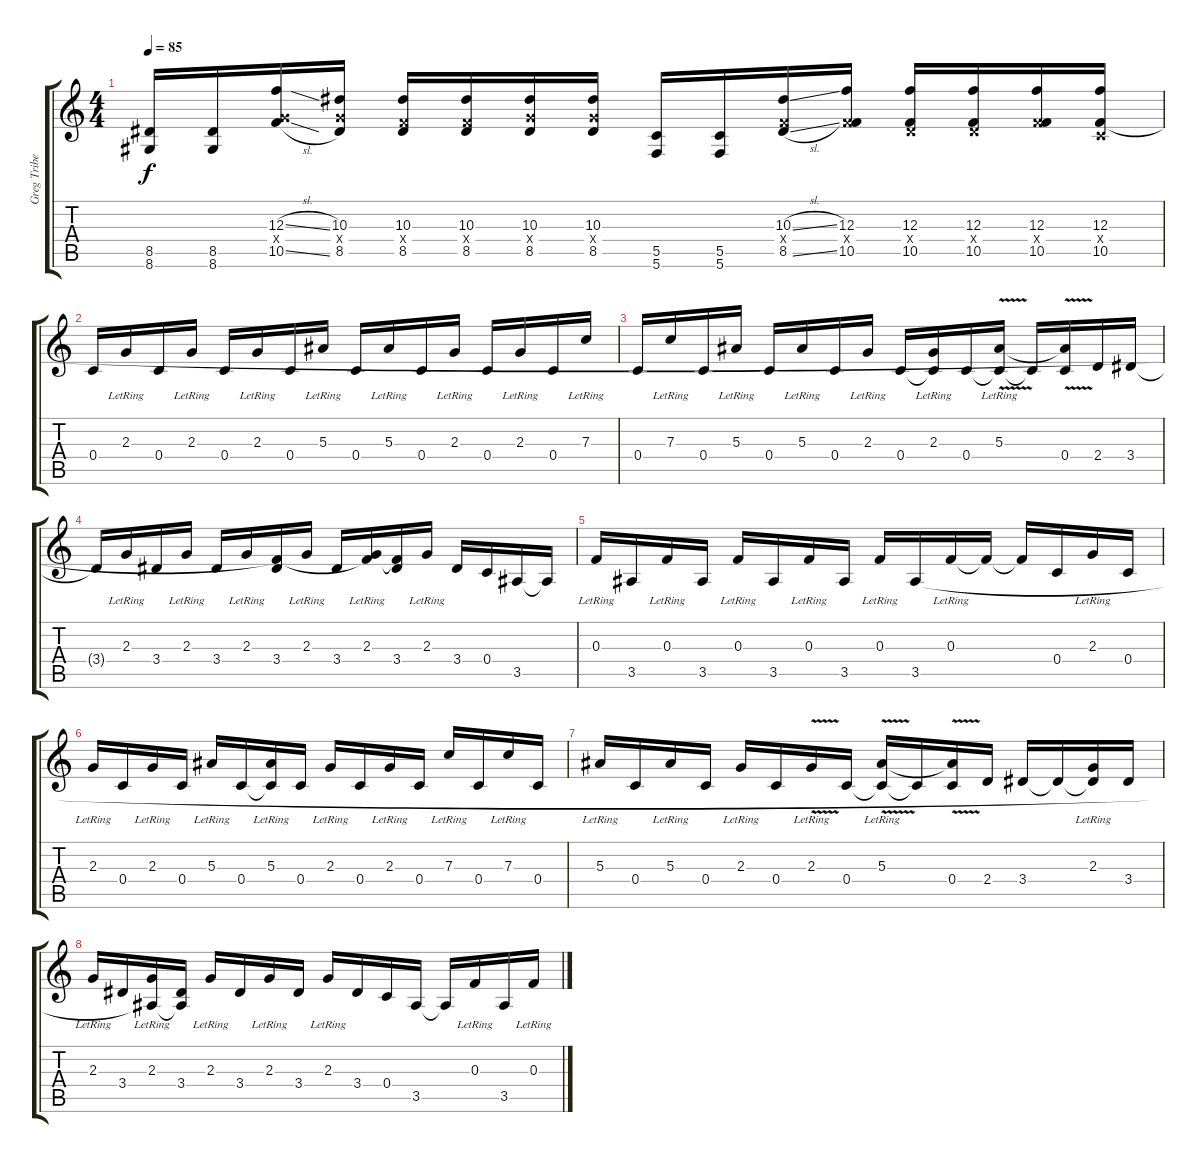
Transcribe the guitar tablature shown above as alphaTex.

\track ("Greg Tribett" "Greg Tribe") {instrument electricguitarclean}
\staff {score tabs}
\tuning (D4 A3 F3 C3 G2 C2) {hide}
\ts (4 4)
\tempo 85
\clef g2
\ks c
(8.5 8.6).16{dy f} (8.5 8.6).16 (12.3{sl} 7.4{x} 10.5{sl}).16 (10.3 7.4{x} 8.5).16 (10.3 5.4{x} 8.5).16 (10.3 5.4{x} 8.5).16 (10.3 7.4{x} 8.5).16 (10.3 7.4{x} 8.5).16 (5.5 5.6).16 (5.5 5.6).16 (10.3{sl} 5.4{x} 8.5{sl}).16 (12.3 5.4{x} 10.5).16 (12.3 3.4{x} 10.5).16 (12.3 3.4{x} 10.5).16 (12.3 5.4{x} 10.5).16 (12.3 0.4{x} 10.5).16 |
0.4.16{instrument electricguitarclean} 2.3{lr}.16 0.4.16 2.3{lr}.16 0.4.16 2.3{lr}.16 0.4.16 5.3{lr}.16 0.4.16 5.3{lr}.16 0.4.16 2.3{lr}.16 0.4.16 2.3{lr}.16 0.4.16 7.3{lr}.16 |
0.4.16 7.3{lr}.16 0.4.16 5.3{lr}.16 0.4.16 5.3{lr}.16 0.4.16 2.3{lr}.16 0.4.16 (2.3{lr} 0.4{t}).16 0.4.16 (5.3{v lr} 0.4{t}).16 0.4{t}.16 (5.3{t} 0.4).16 2.4.16 3.4.16 |
3.4{t}.16 2.3{lr}.16 3.4.16 2.3{lr}.16 3.4.16 2.3{lr}.16 (3.4 10.5{t}).16 2.3{lr}.16 3.4.16 (2.3{lr} 10.5{t}).16 (3.4 10.5{t}).16 2.3{lr}.16 3.4.16 0.4.16 3.5.16 3.5{t}.16 |
0.3{lr}.16 3.5.16 0.3{lr}.16 3.5.16 0.3{lr}.16 3.5.16 0.3{lr}.16 3.5.16 0.3{lr}.16 3.5.16 0.3{lr}.16 0.3{t}.16 0.3{t}.16 0.4.16 2.3{lr}.16 0.4.16 |
2.3{lr}.16 0.4.16 2.3{lr}.16 0.4.16 5.3{lr}.16 0.4.16 (5.3{lr} 0.4{t}).16 0.4.16 2.3{lr}.16 0.4.16 2.3{lr}.16 0.4.16 7.3{lr}.16 0.4.16 7.3{lr}.16 0.4.16 |
5.3{lr}.16 0.4.16 5.3{lr}.16 0.4.16 2.3{lr}.16 0.4.16 2.3{v lr}.16 0.4.16 (5.3{v lr} 0.4{t}).16 0.4{t}.16 (5.3{t} 0.4).16 2.4.16 3.4.16 3.4{t}.16 (2.3{lr} 3.4{t}).16 3.4.16 |
2.3{lr}.16 3.4.16 (2.3{lr} 3.5{t}).16 (3.4 3.5{t}).16 2.3{lr}.16 3.4.16 2.3{lr}.16 3.4.16 2.3{lr}.16 3.4.16 0.4.16 3.5.16 3.5{t}.16 0.3{lr}.16 3.5.16 0.3{lr}.16
